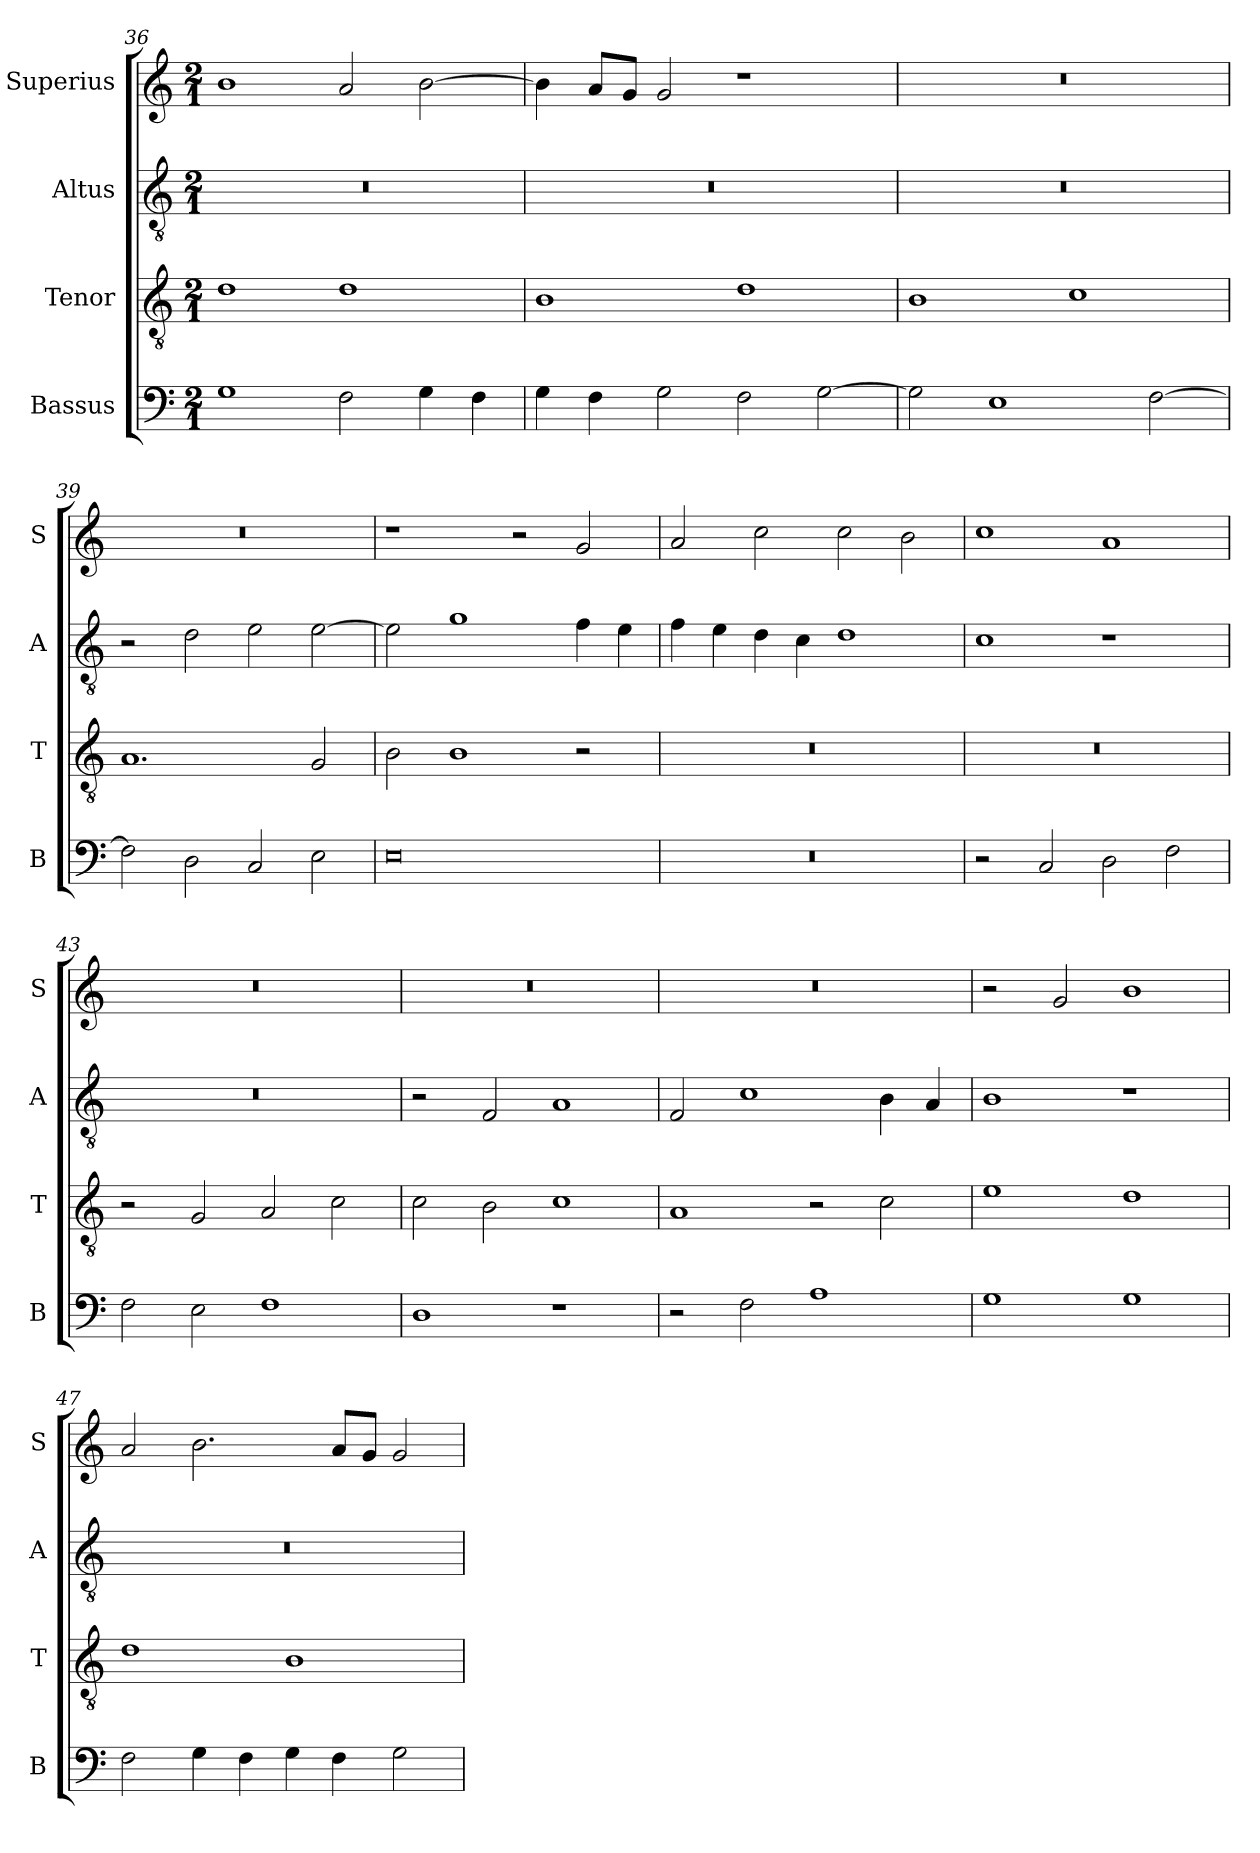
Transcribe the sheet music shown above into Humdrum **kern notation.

**kern	**kern	**kern	**kern
*part4	*part3	*part2	*part1
*staff4	*staff3	*staff2	*staff1
*I"Bassus	*I"Tenor	*I"Altus	*I"Superius
*I'B	*I'T	*I'A	*I'S
*clefF4	*clefGv2	*clefGv2	*clefG2
*k[]	*k[]	*k[]	*k[]
*C:	*C:	*C:	*C:
*M2/1	*M2/1	*M2/1	*M2/1
=36	=36	=36	=36
1G	1d	0r	1b
2F	1d	.	2a
4G	.	.	[2b
4F	.	.	.
=37	=37	=37	=37
4G	1B	0r	4b]
4F	.	.	8aL
.	.	.	8gJ
2G	.	.	2g
2F	1d	.	1r
[2G	.	.	.
=38	=38	=38	=38
2G]	1B	0r	0r
1E	.	.	.
.	1c	.	.
[2F	.	.	.
=39	=39	=39	=39
2F]	1.A	2r	0r
2D	.	2d	.
2C	.	2e	.
2E	2G	[2e	.
=40	=40	=40	=40
0E	2B	2e]	1r
.	1B	1g	.
.	.	.	2r
.	2r	4f	2g
.	.	4e	.
=41	=41	=41	=41
0r	0r	4f	2a
.	.	4e	.
.	.	4d	2cc
.	.	4c	.
.	.	1d	2cc
.	.	.	2b
=42	=42	=42	=42
2r	0r	1c	1cc
2C	.	.	.
2D	.	1r	1a
2F	.	.	.
=43	=43	=43	=43
2F	2r	0r	0r
2E	2G	.	.
1F	2A	.	.
.	2c	.	.
=44	=44	=44	=44
1D	2c	2r	0r
.	2B	2F	.
1r	1c	1A	.
=45	=45	=45	=45
2r	1A	2F	0r
2F	.	1c	.
1A	2r	.	.
.	2c	4B	.
.	.	4A	.
=46	=46	=46	=46
1G	1e	1B	2r
.	.	.	2g
1G	1d	1r	1b
=47	=47	=47	=47
2F	1d	0r	2a
4G	.	.	2.b
4F	.	.	.
4G	1B	.	.
4F	.	.	8aL
.	.	.	8gJ
2G	.	.	2g
=	=	=	=
*-	*-	*-	*-
